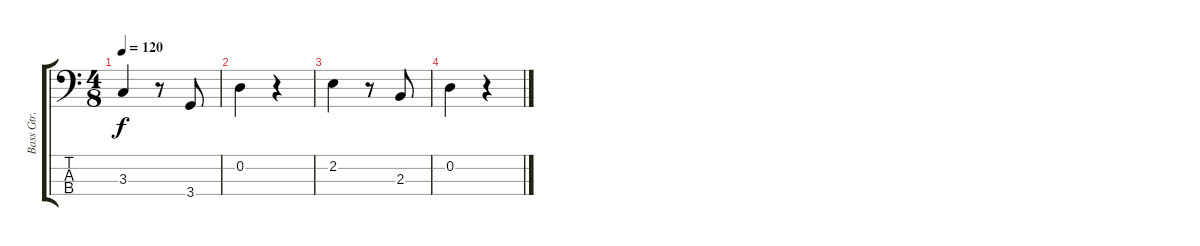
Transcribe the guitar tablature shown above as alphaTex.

\track ("Bass Gtr." "Bass Gtr.") {instrument fretlessbass}
\staff {score tabs}
\tuning (G2 D2 A1 E1) {hide}
\ts (4 8)
\tempo 120
\clef f4
\ks c
3.3.4{dy f} r.8 3.4.8 |
0.2.4 r.4 |
2.2.4 r.8 2.3.8 |
0.2.4 r.4
